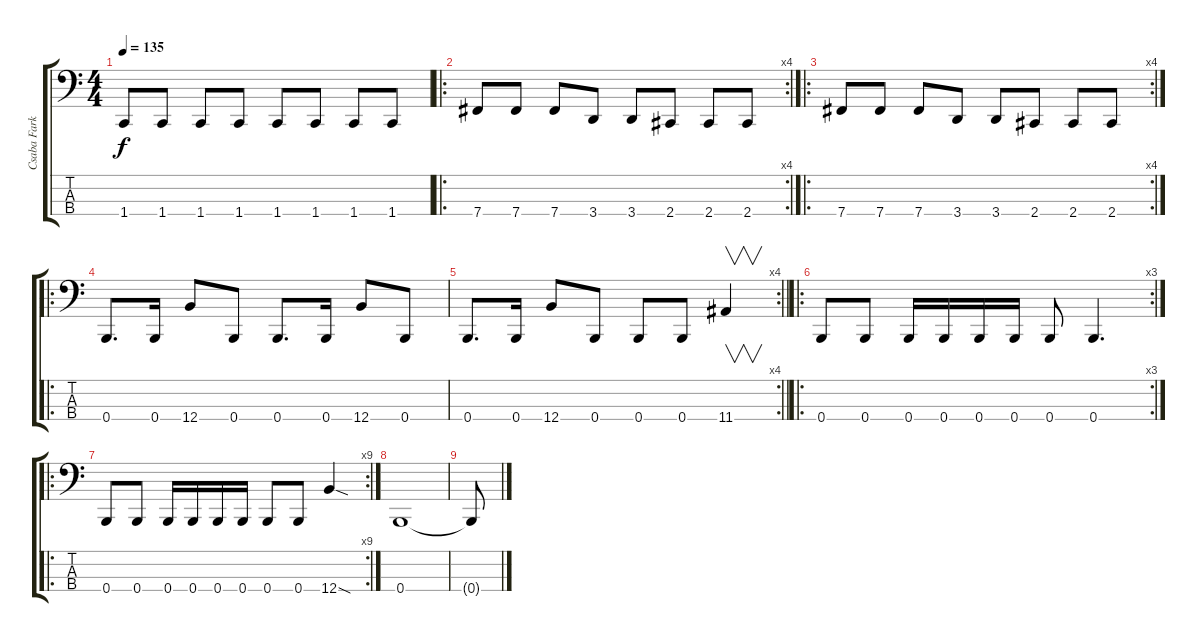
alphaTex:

\track ("Csaba Farkas" "Csaba Fark") {instrument electricbassfinger}
\staff {score tabs}
\tuning (E2 B1 Gb1 B0) {hide}
\ts (4 4)
\tempo 135
\clef f4
\ks c
1.4.8{dy f} 1.4.8 1.4.8 1.4.8 1.4.8 1.4.8 1.4.8 1.4.8 |
\ro
\rc 4
7.4.8 7.4.8 7.4.8 3.4.8 3.4.8 2.4.8 2.4.8 2.4.8 |
\ro
\rc 4
7.4.8 7.4.8 7.4.8 3.4.8 3.4.8 2.4.8 2.4.8 2.4.8 |
\ro
0.4.8{d} 0.4.16 12.4.8 0.4.8 0.4.8{d} 0.4.16 12.4.8 0.4.8 |
\rc 4
\barLineRight lightlight
0.4.8{d} 0.4.16 12.4.8 0.4.8 0.4.8 0.4.8 11.4.4{v} |
\ro
\rc 3
0.4.8 0.4.8 0.4.16 0.4.16 0.4.16 0.4.16 0.4.8 0.4.4{d} |
\ro
\rc 9
0.4.8 0.4.8 0.4.16 0.4.16 0.4.16 0.4.16 0.4.8 0.4.8 12.4{sod}.4 |
0.4.1 |
0.4{t}.8
